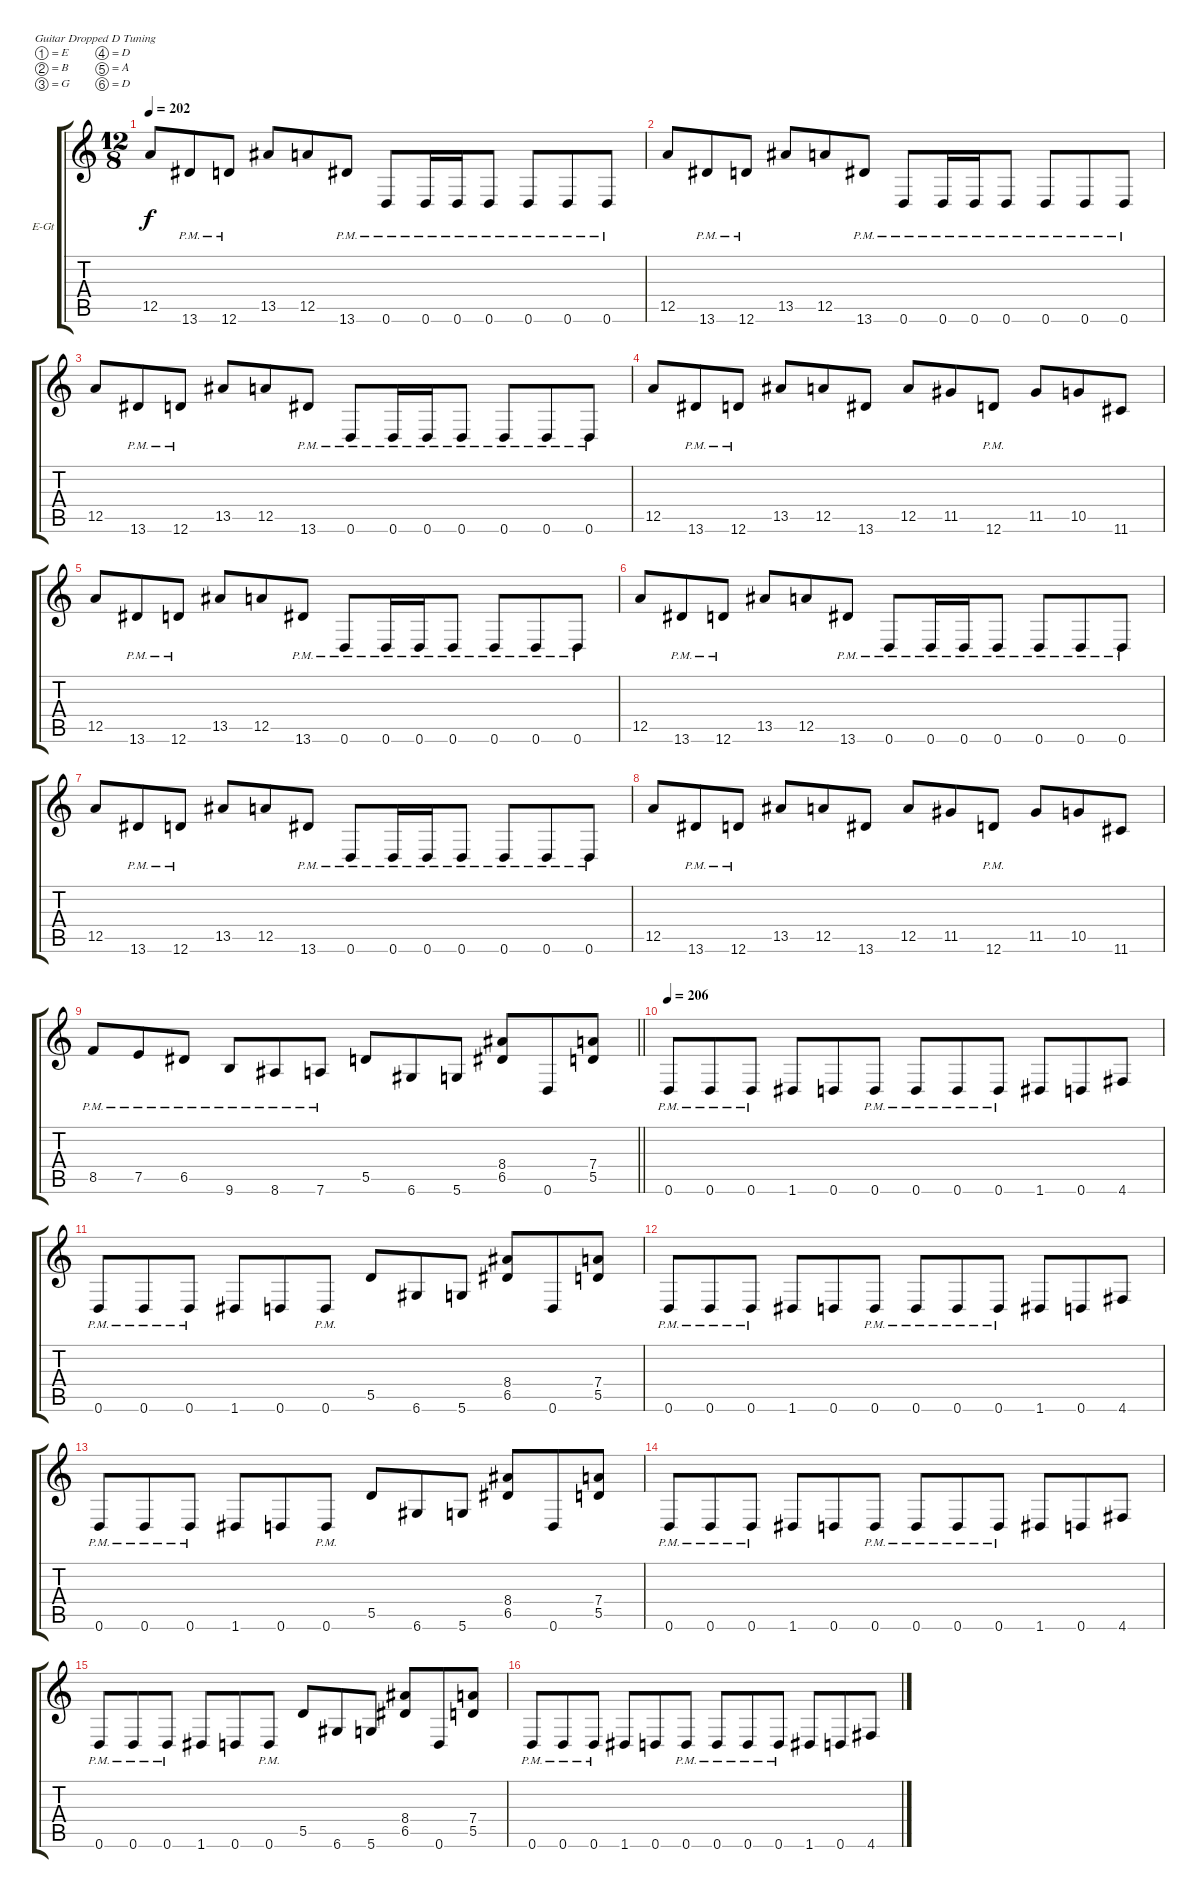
\bracketExtendMode groupsimilarinstruments
\firstSystemTrackNameOrientation horizontal
\otherSystemsTrackNameOrientation horizontal
\track ("Guitar" "E-Gt") {instrument overdrivenguitar}
\staff {score tabs}
\tuning (E4 B3 G3 D3 A2 D2)
\ts (12 8)
\tempo 202
\clef g2
\ks c
12.5.8{dy f instrument overdrivenguitar} 13.6{pm}.8 12.6{pm}.8 13.5.8 12.5.8 13.6{pm}.8 0.6{pm}.8 0.6{pm}.16 0.6{pm}.16 0.6{pm}.8 0.6{pm}.8 0.6{pm}.8 0.6{pm}.8 |
12.5.8 13.6{pm}.8 12.6{pm}.8 13.5.8 12.5.8 13.6{pm}.8 0.6{pm}.8 0.6{pm}.16 0.6{pm}.16 0.6{pm}.8 0.6{pm}.8 0.6{pm}.8 0.6{pm}.8 |
12.5.8 13.6{pm}.8 12.6{pm}.8 13.5.8 12.5.8 13.6{pm}.8 0.6{pm}.8 0.6{pm}.16 0.6{pm}.16 0.6{pm}.8 0.6{pm}.8 0.6{pm}.8 0.6{pm}.8 |
12.5.8 13.6{pm}.8 12.6{pm}.8 13.5.8 12.5.8 13.6.8 12.5.8 11.5.8 12.6{pm}.8 11.5.8 10.5.8 11.6.8 |
12.5.8 13.6{pm}.8 12.6{pm}.8 13.5.8 12.5.8 13.6{pm}.8 0.6{pm}.8 0.6{pm}.16 0.6{pm}.16 0.6{pm}.8 0.6{pm}.8 0.6{pm}.8 0.6{pm}.8 |
12.5.8 13.6{pm}.8 12.6{pm}.8 13.5.8 12.5.8 13.6{pm}.8 0.6{pm}.8 0.6{pm}.16 0.6{pm}.16 0.6{pm}.8 0.6{pm}.8 0.6{pm}.8 0.6{pm}.8 |
12.5.8 13.6{pm}.8 12.6{pm}.8 13.5.8 12.5.8 13.6{pm}.8 0.6{pm}.8 0.6{pm}.16 0.6{pm}.16 0.6{pm}.8 0.6{pm}.8 0.6{pm}.8 0.6{pm}.8 |
12.5.8 13.6{pm}.8 12.6{pm}.8 13.5.8 12.5.8 13.6.8 12.5.8 11.5.8 12.6{pm}.8 11.5.8 10.5.8 11.6.8 |
\barLineRight lightlight
8.5{pm}.8 7.5{pm}.8 6.5{pm}.8 9.6{pm}.8 8.6{pm}.8 7.6{pm}.8 5.5.8 6.6.8 5.6.8 (8.4 6.5).8 0.6.8 (7.4 5.5).8 |
\tempo 206
0.6{pm}.8 0.6{pm}.8 0.6{pm}.8 1.6.8 0.6.8 0.6{pm}.8 0.6{pm}.8 0.6{pm}.8 0.6{pm}.8 1.6.8 0.6.8 4.6.8 |
0.6{pm}.8 0.6{pm}.8 0.6{pm}.8 1.6.8 0.6.8 0.6{pm}.8 5.5.8 6.6.8 5.6.8 (8.4 6.5).8 0.6.8 (7.4 5.5).8 |
0.6{pm}.8 0.6{pm}.8 0.6{pm}.8 1.6.8 0.6.8 0.6{pm}.8 0.6{pm}.8 0.6{pm}.8 0.6{pm}.8 1.6.8 0.6.8 4.6.8 |
0.6{pm}.8 0.6{pm}.8 0.6{pm}.8 1.6.8 0.6.8 0.6{pm}.8 5.5.8 6.6.8 5.6.8 (8.4 6.5).8 0.6.8 (7.4 5.5).8 |
0.6{pm}.8 0.6{pm}.8 0.6{pm}.8 1.6.8 0.6.8 0.6{pm}.8 0.6{pm}.8 0.6{pm}.8 0.6{pm}.8 1.6.8 0.6.8 4.6.8 |
0.6{pm}.8 0.6{pm}.8 0.6{pm}.8 1.6.8 0.6.8 0.6{pm}.8 5.5.8 6.6.8 5.6.8 (8.4 6.5).8 0.6.8 (7.4 5.5).8 |
0.6{pm}.8 0.6{pm}.8 0.6{pm}.8 1.6.8 0.6.8 0.6{pm}.8 0.6{pm}.8 0.6{pm}.8 0.6{pm}.8 1.6.8 0.6.8 4.6.8
